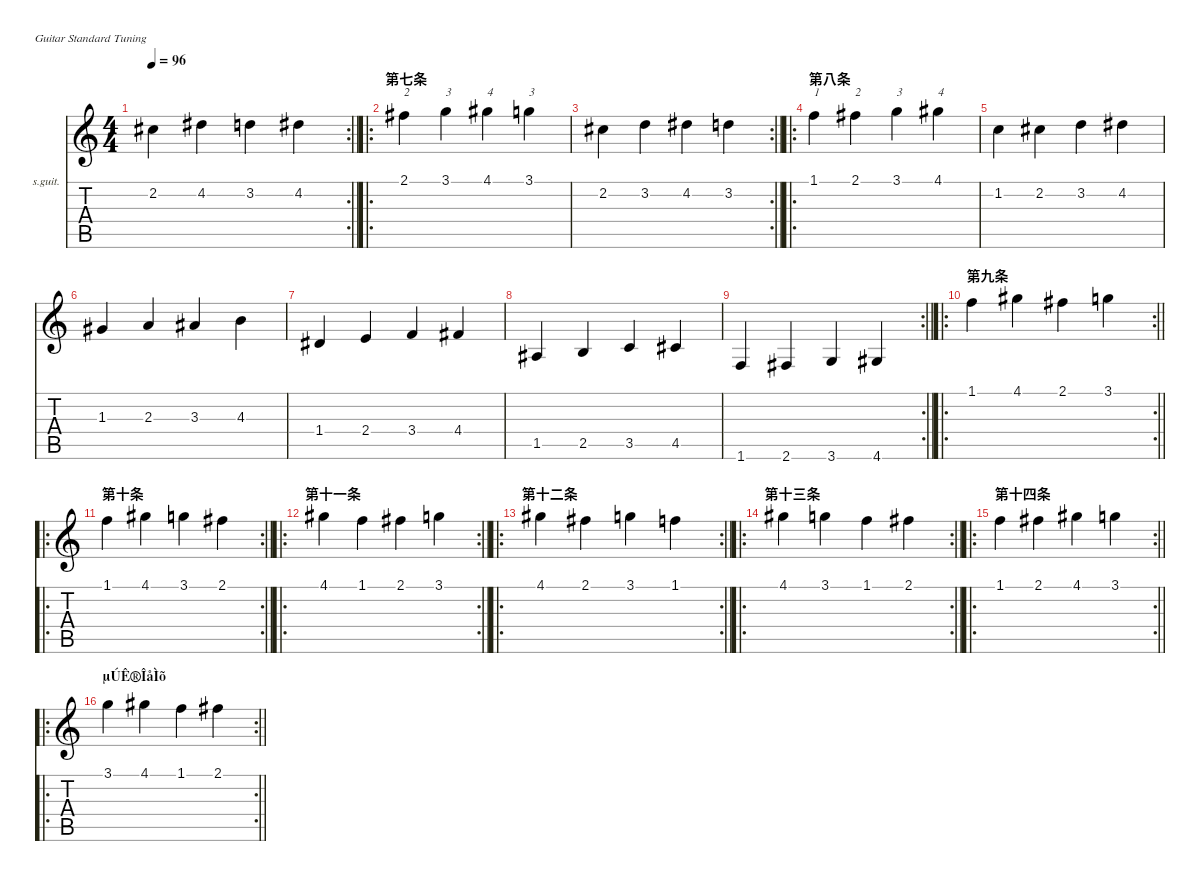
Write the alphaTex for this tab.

\defaultSystemsLayout 4
\hideDynamics
\bracketExtendMode nobrackets
\firstSystemTrackNameOrientation horizontal
\otherSystemsTrackNameOrientation horizontal
\track ("开指练习" "s.guit.") {instrument acousticguitarsteel}
\staff {score tabs}
\tuning (E4 B3 G3 D3 A2 E2)
\rc 2
\ts (4 4)
\tempo 96
\clef g2
\barLineRight lightlight
\ks c
2.2{acc #}.4{dy f} 4.2{acc #}.4 3.2.4 4.2{acc #}.4 |
\ro
\section ("" "第七条")
2.1{acc #}.4{txt "2"} 3.1.4{txt "3"} 4.1{acc #}.4{txt "4"} 3.1.4{txt "3"} |
\rc 2
\barLineRight lightlight
2.2{acc #}.4 3.2.4 4.2{acc #}.4 3.2.4 |
\ro
\section ("" "第八条")
1.1.4{txt "1"} 2.1{acc #}.4{txt "2"} 3.1.4{txt "3"} 4.1{acc #}.4{txt "4"} |
1.2.4 2.2{acc #}.4 3.2.4 4.2{acc #}.4 |
1.3{acc #}.4 2.3.4 3.3{acc #}.4 4.3.4 |
1.4{acc #}.4 2.4.4 3.4.4 4.4{acc #}.4 |
1.5{acc #}.4 2.5.4 3.5.4 4.5{acc #}.4 |
\rc 2
\barLineRight lightlight
1.6.4 2.6{acc #}.4 3.6.4 4.6{acc #}.4 |
\ro
\rc 2
\section ("" "第九条")
\barLineRight lightlight
1.1.4 4.1{acc #}.4 2.1{acc #}.4 3.1.4 |
\ro
\rc 2
\section ("" "第十条")
\barLineRight lightlight
1.1.4 4.1{acc #}.4 3.1.4 2.1{acc #}.4 |
\ro
\rc 2
\section ("" "第十一条")
\barLineRight lightlight
4.1{acc #}.4 1.1.4 2.1{acc #}.4 3.1.4 |
\ro
\rc 2
\section ("" "第十二条")
\barLineRight lightlight
4.1{acc #}.4 2.1{acc #}.4 3.1.4 1.1.4 |
\ro
\rc 2
\section ("" "第十三条")
\barLineRight lightlight
4.1{acc #}.4 3.1.4 1.1.4 2.1{acc #}.4 |
\ro
\rc 2
\section ("" "第十四条")
\barLineRight lightlight
1.1.4 2.1{acc #}.4 4.1{acc #}.4 3.1.4 |
\ro
\rc 2
\section ("" "µÚÊ®ÎåÌõ")
\barLineRight lightlight
3.1.4 4.1{acc #}.4 1.1.4 2.1{acc #}.4
